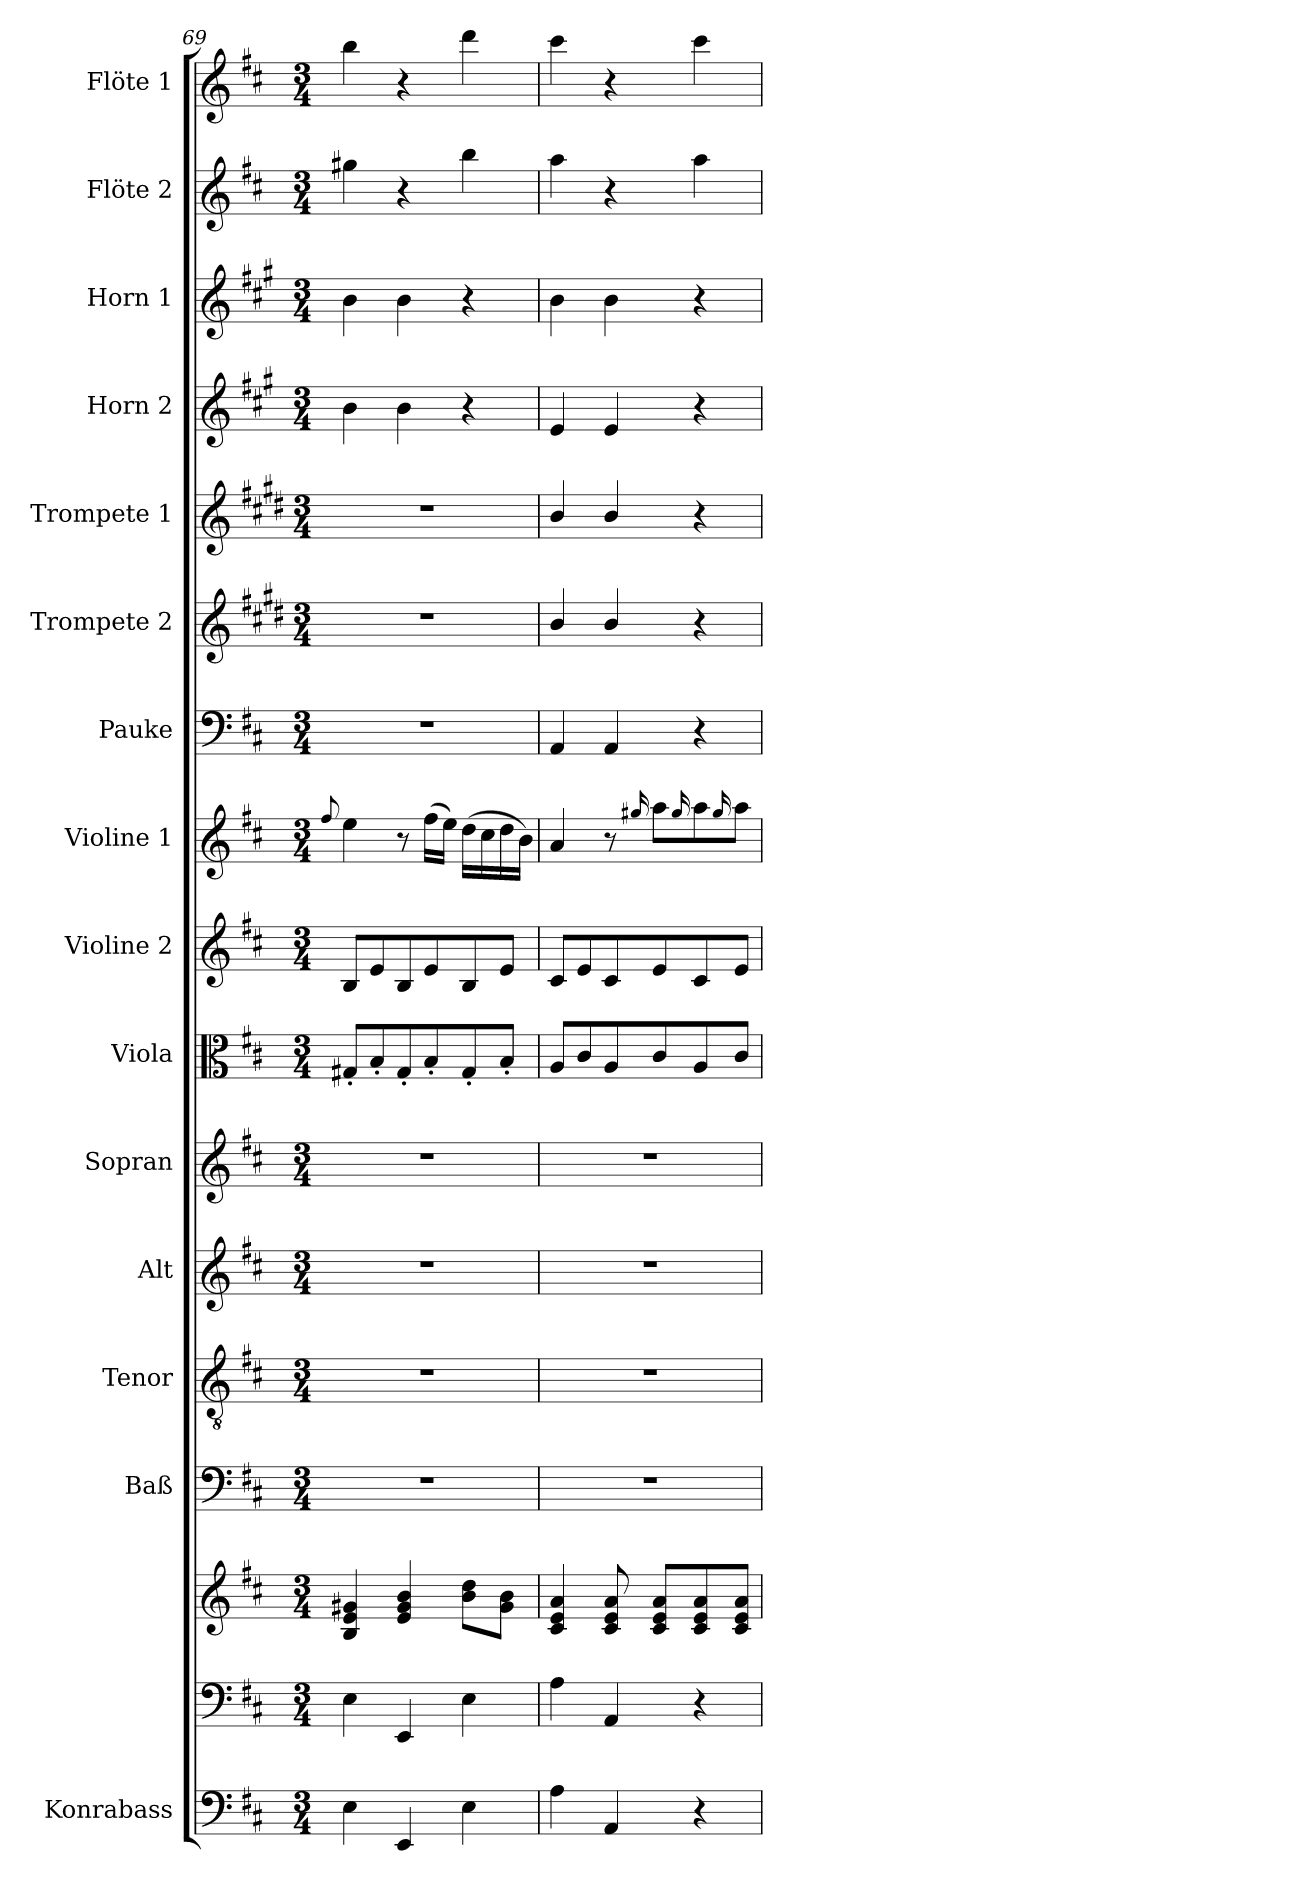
**kern	**kern	**kern	**kern	**kern	**kern	**kern	**kern	**kern	**kern	**kern	**kern	**kern	**kern	**kern	**kern	**kern
*part16	*part15	*part15	*part14	*part13	*part12	*part11	*part10	*part9	*part8	*part7	*part6	*part5	*part4	*part3	*part2	*part1
*staff17	*staff16	*staff15	*staff14	*staff13	*staff12	*staff11	*staff10	*staff9	*staff8	*staff7	*staff6	*staff5	*staff4	*staff3	*staff2	*staff1
*I"Konrabass	*	*	*I"Baß	*I"Tenor	*I"Alt	*I"Sopran	*I"Viola	*I"Violine 2	*I"Violine 1	*I"Pauke	*I"Trompete 2	*I"Trompete 1	*I"Horn 2	*I"Horn 1	*I"Flöte 2	*I"Flöte 1
*I'Kb.	*	*	*I'Baß	*I'Ten	*I'Alt	*I'Sop	*I'Vla.	*I'Vln. 2	*I'Vln. 1	*I'Pk.	*I'Trp. 2	*I'Trp. 1	*I'Hrn. 2	*I'Hrn. 1	*I'Fl. 2	*I'Fl. 1
*clefF4	*clefF4	*clefG2	*clefF4	*clefGv2	*clefG2	*clefG2	*clefC3	*clefG2	*clefG2	*clefF4	*clefG2	*clefG2	*clefG2	*clefG2	*clefG2	*clefG2
*ITrd7c12	*	*	*	*	*	*	*	*	*	*	*ITrd1c2	*ITrd1c2	*ITrd4c7	*ITrd4c7	*	*
*k[f#c#]	*k[f#c#]	*k[f#c#]	*k[f#c#]	*k[f#c#]	*k[f#c#]	*k[f#c#]	*k[f#c#]	*k[f#c#]	*k[f#c#]	*k[f#c#]	*k[f#c#]	*k[f#c#]	*k[f#c#]	*k[f#c#]	*k[f#c#]	*k[f#c#]
*D:	*D:	*D:	*D:	*D:	*D:	*D:	*D:	*D:	*D:	*D:	*D:	*D:	*D:	*D:	*D:	*D:
*M3/4	*M3/4	*M3/4	*M3/4	*M3/4	*M3/4	*M3/4	*M3/4	*M3/4	*M3/4	*M3/4	*M3/4	*M3/4	*M3/4	*M3/4	*M3/4	*M3/4
=69	=69	=69	=69	=69	=69	=69	=69	=69	=69	=69	=69	=69	=69	=69	=69	=69
.	.	.	.	.	.	.	.	.	8qqff#/	.	.	.	.	.	.	.
4EE\	4E\	4B/ 4e/ 4g#X/	2.r	2.r	2.r	2.r	8G#X'</L	8B/L	4ee\	2.r	2.r	2.r	4e\	4e\	4gg#X\	4bb\
.	.	.	.	.	.	.	8B'</	8e/	.	.	.	.	.	.	.	.
4EEE/	4EE/	4e/ 4g#/ 4b/	.	.	.	.	8G#'</	8B/	8r	.	.	.	4e\	4e\	4r	4r
.	.	.	.	.	.	.	8B'</	8e/	(>16ff#\LL	.	.	.	.	.	.	.
.	.	.	.	.	.	.	.	.	16ee\JJ)	.	.	.	.	.	.	.
4EE\	4E\	8b\ 8dd\L	.	.	.	.	8G#'</	8B/	(>16dd\LL	.	.	.	4r	4r	4bb\	4ddd\
.	.	.	.	.	.	.	.	.	16cc#\	.	.	.	.	.	.	.
.	.	8g#\ 8b\J	.	.	.	.	8B'</J	8e/J	16dd\	.	.	.	.	.	.	.
.	.	.	.	.	.	.	.	.	16b\JJ)	.	.	.	.	.	.	.
=70	=70	=70	=70	=70	=70	=70	=70	=70	=70	=70	=70	=70	=70	=70	=70	=70
4AA\	4A\	4c#/ 4e/ 4a/	2.r	2.r	2.r	2.r	8A/L	8c#/L	4a/	4AA/	4a/	4a/	4A/	4e\	4aa\	4ccc#\
.	.	.	.	.	.	.	8c#/	8e/	.	.	.	.	.	.	.	.
4AAA/	4AA/	8c#/ 8e/ 8a/	.	.	.	.	8A/	8c#/	8r	4AA/	4a/	4a/	4A/	4e\	4r	4r
.	.	.	.	.	.	.	.	.	16qqgg#X/	.	.	.	.	.	.	.
.	.	8c#/ 8e/ 8a/L	.	.	.	.	8c#/	8e/	8aa\L	.	.	.	.	.	.	.
.	.	.	.	.	.	.	.	.	16qqgg#/	.	.	.	.	.	.	.
4r	4r	8c#/ 8e/ 8a/	.	.	.	.	8A/	8c#/	8aa\	4r	4r	4r	4r	4r	4aa\	4ccc#\
.	.	.	.	.	.	.	.	.	16qqgg#/	.	.	.	.	.	.	.
.	.	8c#/ 8e/ 8a/J	.	.	.	.	8c#/J	8e/J	8aa\J	.	.	.	.	.	.	.
=	=	=	=	=	=	=	=	=	=	=	=	=	=	=	=	=
*-	*-	*-	*-	*-	*-	*-	*-	*-	*-	*-	*-	*-	*-	*-	*-	*-
